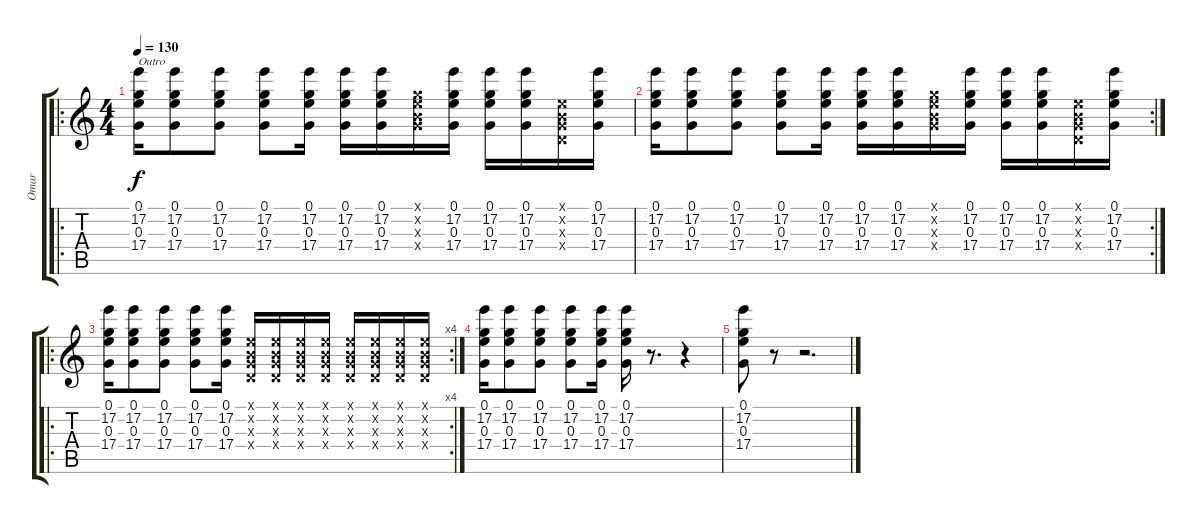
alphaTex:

\track ("Omar" "Omar") {instrument overdrivenguitar}
\staff {score tabs}
\tuning (E4 B3 G3 D3 A2 E2) {hide}
\ro
\ts (4 4)
\tempo 130
\clef g2
\ks c
(0.1 17.2 0.3 17.4).16{txt "Outro" dy f} (0.1 17.2 0.3 17.4).8 (0.1 17.2 0.3 17.4).8 (0.1 17.2 0.3 17.4).8 (0.1 17.2 0.3 17.4).16 (0.1 17.2 0.3 17.4).16 (0.1 17.2 0.3 17.4).16 (0.1{x} 0.2{x} 0.3{x} 17.4{x}).16 (0.1 17.2 0.3 17.4).16 (0.1 17.2 0.3 17.4).16 (0.1 17.2 0.3 17.4).16 (0.1{x} 0.2{x} 0.3{x} 0.4{x}).16 (0.1 17.2 0.3 17.4).16 |
\rc 2
(0.1 17.2 0.3 17.4).16 (0.1 17.2 0.3 17.4).8 (0.1 17.2 0.3 17.4).8 (0.1 17.2 0.3 17.4).8 (0.1 17.2 0.3 17.4).16 (0.1 17.2 0.3 17.4).16 (0.1 17.2 0.3 17.4).16 (0.1{x} 0.2{x} 0.3{x} 17.4{x}).16 (0.1 17.2 0.3 17.4).16 (0.1 17.2 0.3 17.4).16 (0.1 17.2 0.3 17.4).16 (0.1{x} 0.2{x} 0.3{x} 0.4{x}).16 (0.1 17.2 0.3 17.4).16 |
\ro
\rc 4
(0.1 17.2 0.3 17.4).16 (0.1 17.2 0.3 17.4).8 (0.1 17.2 0.3 17.4).8 (0.1 17.2 0.3 17.4).8 (0.1 17.2 0.3 17.4).16 (0.1{x} 0.2{x} 0.3{x} 0.4{x}).16 (0.1{x} 0.2{x} 0.3{x} 0.4{x}).16 (0.1{x} 0.2{x} 0.3{x} 0.4{x}).16 (0.1{x} 0.2{x} 0.3{x} 0.4{x}).16 (0.1{x} 0.2{x} 0.3{x} 0.4{x}).16 (0.1{x} 0.2{x} 0.3{x} 0.4{x}).16 (0.1{x} 0.2{x} 0.3{x} 0.4{x}).16 (0.1{x} 0.2{x} 0.3{x} 0.4{x}).16 |
(0.1 17.2 0.3 17.4).16 (0.1 17.2 0.3 17.4).8 (0.1 17.2 0.3 17.4).8 (0.1 17.2 0.3 17.4).8 (0.1 17.2 0.3 17.4).16 (0.1 17.2 0.3 17.4).16 r.8{d} r.4 |
(0.1 17.2 0.3 17.4).8 r.8 r.2{d}
